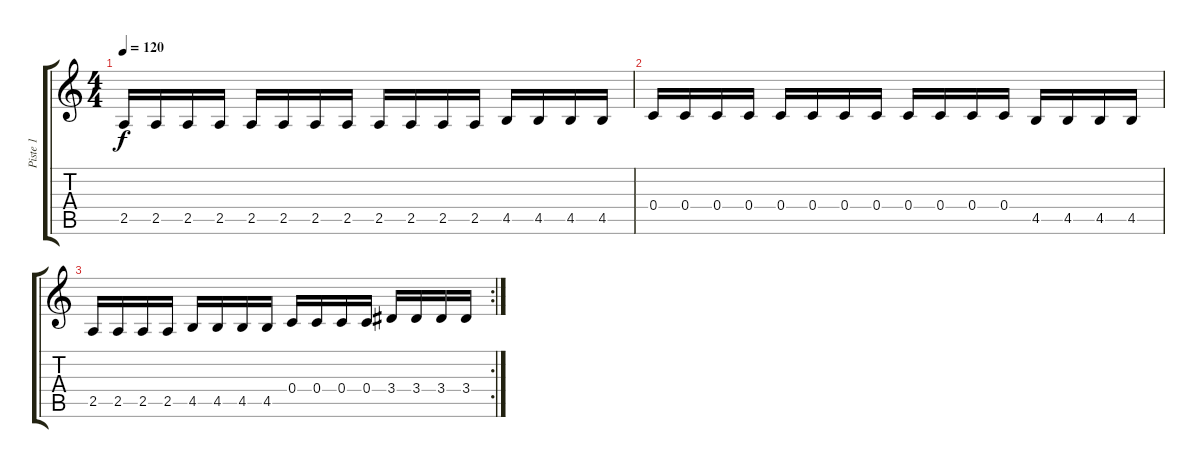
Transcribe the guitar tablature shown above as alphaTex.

\track ("Piste 1" "Piste 1") {instrument overdrivenguitar}
\staff {score tabs}
\tuning (D4 A3 F3 C3 G2 D2) {hide}
\ts (4 4)
\tempo 120
\clef g2
\ks c
2.5.16{dy f} 2.5.16 2.5.16 2.5.16 2.5.16 2.5.16 2.5.16 2.5.16 2.5.16 2.5.16 2.5.16 2.5.16 4.5.16 4.5.16 4.5.16 4.5.16 |
0.4.16 0.4.16 0.4.16 0.4.16 0.4.16 0.4.16 0.4.16 0.4.16 0.4.16 0.4.16 0.4.16 0.4.16 4.5.16 4.5.16 4.5.16 4.5.16 |
\rc 2
2.5.16 2.5.16 2.5.16 2.5.16 4.5.16 4.5.16 4.5.16 4.5.16 0.4.16 0.4.16 0.4.16 0.4.16 3.4.16 3.4.16 3.4.16 3.4.16
